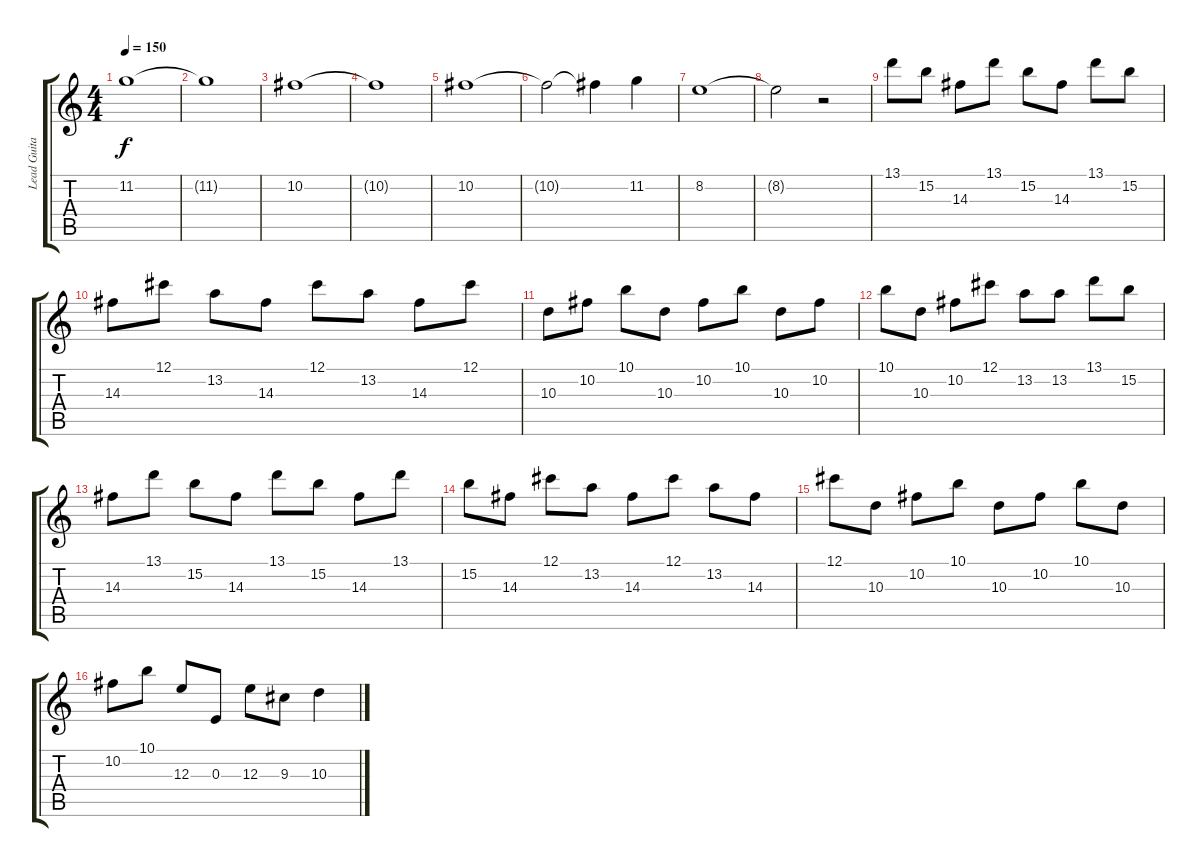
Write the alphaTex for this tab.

\track ("Lead Guitar" "Lead Guita") {instrument distortionguitar}
\staff {score tabs}
\tuning (Db4 Ab3 E3 B2 Gb2 B1) {hide}
\ts (4 4)
\tempo 150
\clef g2
\ks c
11.2.1{dy f} |
11.2{t}.1 |
10.2.1 |
10.2{t}.1 |
10.2.1 |
10.2{t}.2 10.2{t}.4 11.2.4 |
8.2.1 |
8.2{t}.2 r.2 |
13.1.8 15.2.8 14.3.8 13.1.8 15.2.8 14.3.8 13.1.8 15.2.8 |
14.3.8 12.1.8 13.2.8 14.3.8 12.1.8 13.2.8 14.3.8 12.1.8 |
10.3.8 10.2.8 10.1.8 10.3.8 10.2.8 10.1.8 10.3.8 10.2.8 |
10.1.8 10.3.8 10.2.8 12.1.8 13.2.8 13.2.8 13.1.8 15.2.8 |
14.3.8 13.1.8 15.2.8 14.3.8 13.1.8 15.2.8 14.3.8 13.1.8 |
15.2.8 14.3.8 12.1.8 13.2.8 14.3.8 12.1.8 13.2.8 14.3.8 |
12.1.8 10.3.8 10.2.8 10.1.8 10.3.8 10.2.8 10.1.8 10.3.8 |
10.2.8 10.1.8 12.3.8 0.3.8 12.3.8 9.3.8 10.3.4
